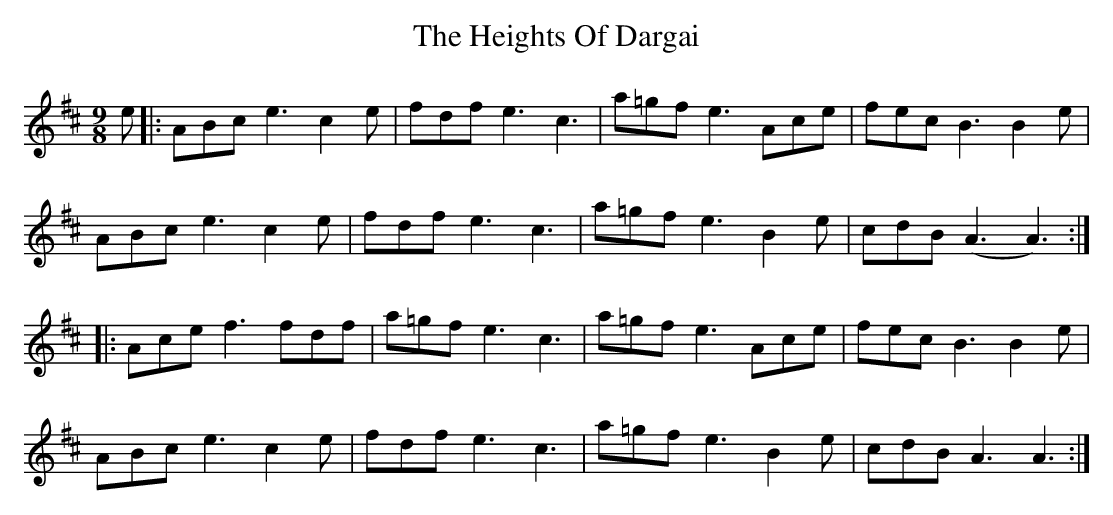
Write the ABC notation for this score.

X:1
T: The Heights Of Dargai
M: 9/8
L: 1/8
K: Dmaj
e|:ABc e3 c2e|fdf e3 c3|a=gf e3 Ace|fec B3 B2e|
ABc e3 c2e|fdf e3 c3|a=gf e3 B2e|cdB (A3 A3):|
|:Ace f3 fdf|a=gf e3 c3|a=gf e3 Ace|fec B3 B2e|
ABc e3 c2e|fdf e3 c3|a=gf e3 B2e|cdB A3 A3:|
